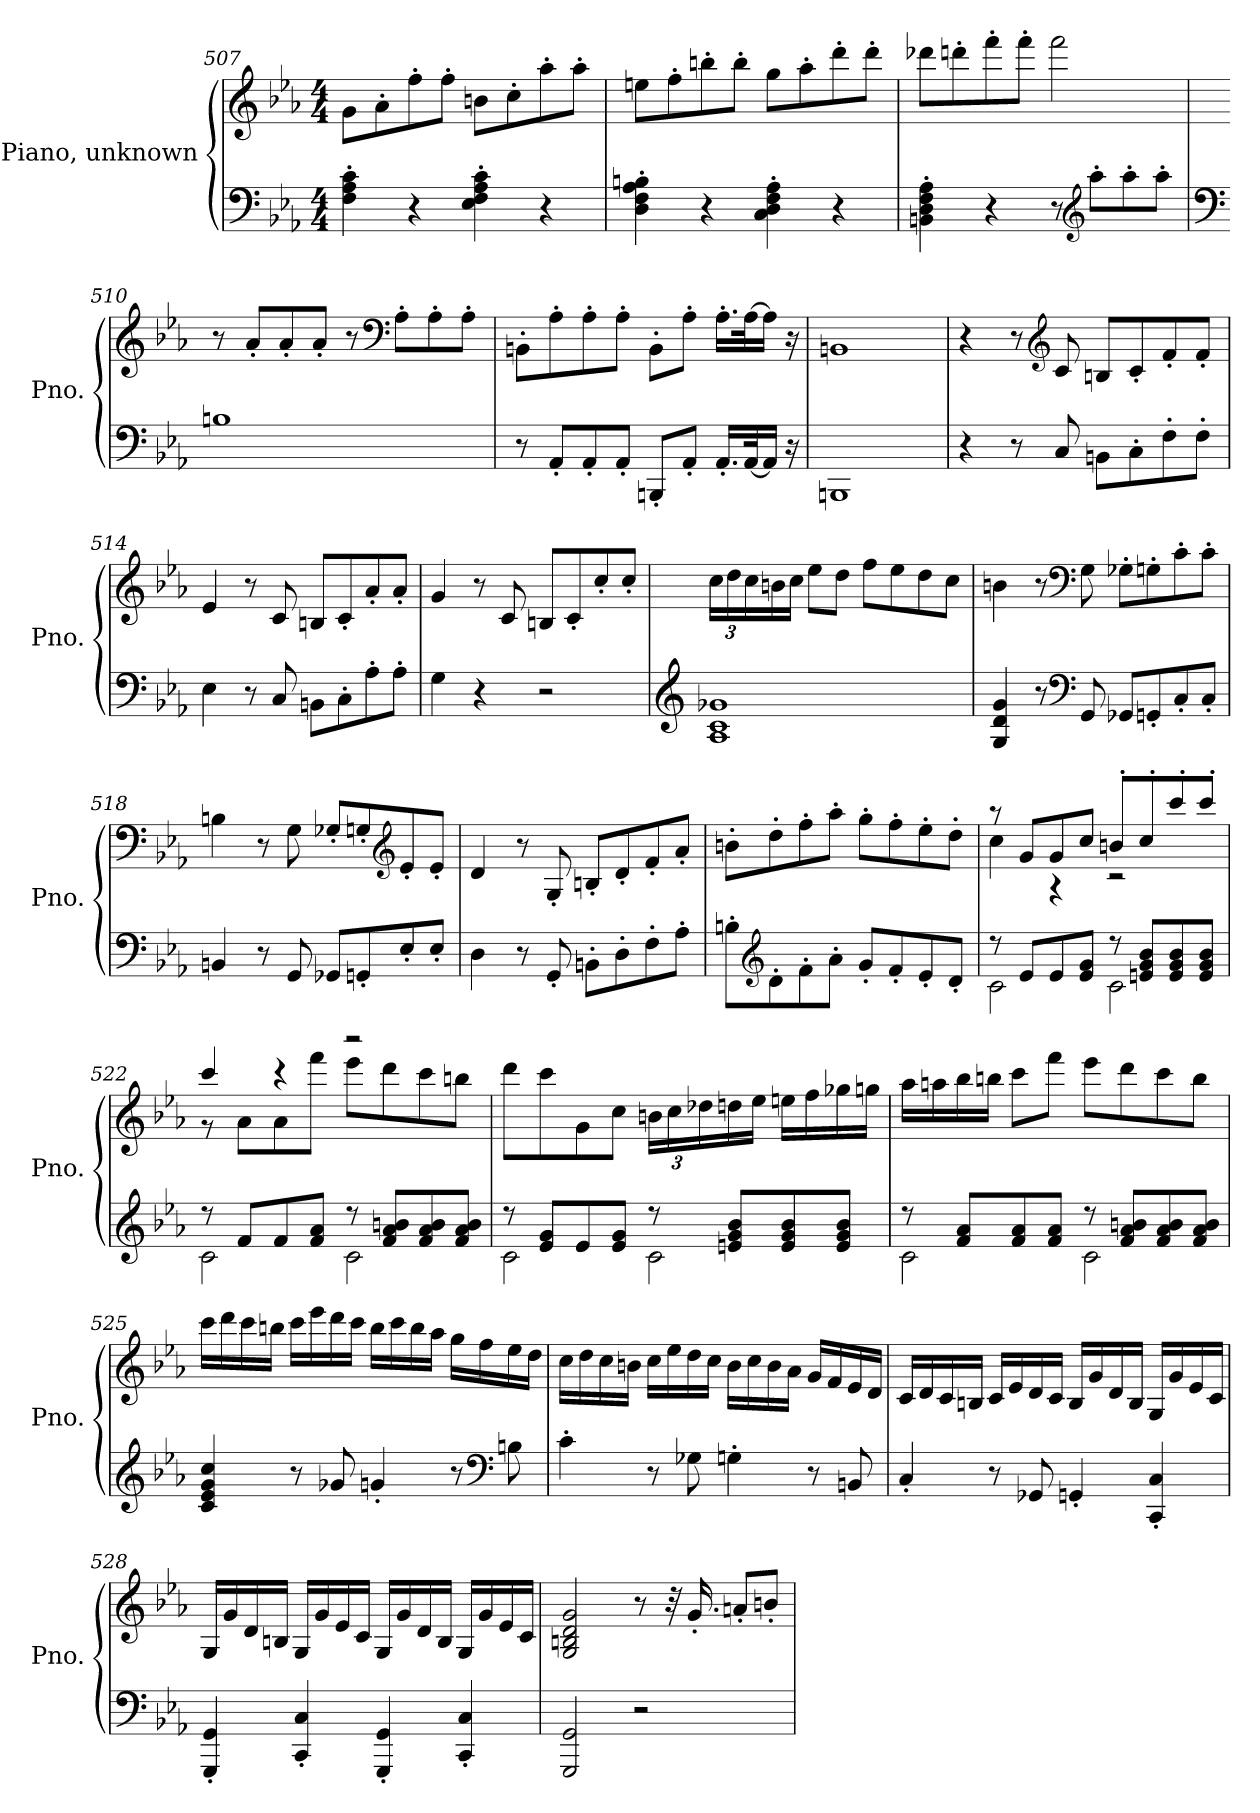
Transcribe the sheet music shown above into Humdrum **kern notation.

**kern	**kern
*part1	*part1
*staff2	*staff1
*I"Piano, unknown	*
*I'Pno.	*
*clefF4	*clefG2
*k[b-e-a-]	*k[b-e-a-]
*M4/4	*M4/4
=507	=507
4F\' 4A-\' 4c\'	8g\L
.	8a-'\
4r	8ff'\
.	8ff'\J
4E-\' 4F\' 4A-\' 4c\'	8bn\L
.	8cc'\
4r	8aa-'\
.	8aa-'\J
=508	=508
4D\' 4F\' 4A-\' 4Bn\'	8een\L
.	8ff'\
4r	8bbn'\
.	8bb'\J
4C\' 4D\' 4F\' 4A-\'	8gg\L
.	8aa-'\
4r	8ddd'\
.	8ddd'\J
=509	=509
4BBn\' 4D\' 4F\' 4A-\'	8ddd-X\L
.	8dddn'\
4r	8fff'\
.	8fff'\J
8r	2fff\
*clefG2	*
8aa-'\L	.
8aa-'\	.
8aa-'\J	.
!!LO:LB:g=z
=510	=510
*clefF4	*
1Bn	8r
.	8a-'/L
.	8a-'/
.	8a-'/J
.	8r
*	*clefF4
.	8A-'\L
.	8A-'\
.	8A-'\J
=511	=511
8r	8BBn'\L
8AA-'/L	8A-'\
8AA-'/	8A-'\
8AA-'/J	8A-'\J
8BBBn'/L	8BB'\L
8AA-'/J	8A-'\J
16.AA-'/LL	16.A-'\LL
[32AA-/K	[32A-\K
16AA-/JJ]	16A-\JJ]
16r	16r
=512	=512
1BBBn	1BBn
=513	=513
4r	4r
8r	8r
*	*clefG2
8C/	8c/
8BBn\L	8Bn/L
8C'\	8c'/
8F'\	8f'/
8F'\J	8f'/J
=514	=514
4E-\	4e-/
8r	8r
8C/	8c/
8BBn\L	8Bn/L
8C'\	8c'/
8A-'\	8a-'/
8A-'\J	8a-'/J
!!LO:LB:g=z
=515	=515
4G\	4g/
4r	8r
.	8c/
2r	8Bn/L
.	8c'/
.	8cc'/
.	8cc'/J
=516	=516
*clefG2	*
*	*Xbrackettup
1A- 1c 1g-X	24cc\LL
.	24dd\
.	24cc\
.	16bn\
.	16cc\JJ
.	8ee-\L
.	8dd\J
.	8ff\L
.	8ee-\
.	8dd\
.	8cc\J
=517	=517
4G/ 4d/ 4g/	4bn\
8r	8r
*clefF4	*clefF4
8GG/	8G\
8GG-X/L	8G-X'\L
8GGn'/	8Gn'\
8C'/	8c'\
8C'/J	8c'\J
!!LO:LB:g=z
=518	=518
4BBn/	4Bn\
8r	8r
8GG/	8G\
8GG-X/L	8G-X'/L
8GGn'/	8Gn'/
*	*clefG2
8E-'/	8e-'/
8E-'/J	8e-'/J
=519	=519
4D\	4d/
8r	8r
8GG'/	8G'/
8BBn'\L	8Bn'/L
8D'\	8d'/
8F'\	8f'/
8A-'\J	8a-'/J
=520	=520
8Bn'\L	8bn'\L
*clefG2	*
8d'\	8dd'\
8f'\	8ff'\
8a-'\J	8aa-'\J
8g'/L	8gg'\L
8f'/	8ff'\
8e-'/	8ee-'\
8d'/J	8dd'\J
=521	=521
*^	*^
8r	2c\	8r	4cc\
8e-/L	.	8g/L	.
8e-/	.	8g/	4r
8e-/ 8g/J	.	8cc/J	.
8r	2c\	8bn'/L	2r
8en/ 8g/ 8b-/L	.	8cc'/	.
8e/ 8g/ 8b-/	.	8ccc'/	.
8e/ 8g/ 8b-/J	.	8ccc'/J	.
!!LO:LB:g=z	!!
=522	=522	=522	=522
8r	2c\	4ccc/	8r
8f/L	.	.	8a-\L
8f/	.	4r	8a-\
8f/ 8a-/J	.	.	8fff\J
8r	2c\	2r	8eee-\L
8f/ 8a-/ 8bn/L	.	.	8ddd\
8f/ 8a-/ 8b/	.	.	8ccc\
8f/ 8a-/ 8b/J	.	.	8bbn\J
*	*	*v	*v
=523	=523	=523
8r	2c\	8ddd\L
8e-/ 8g/L	.	8ccc\
8e-/	.	8g\
8e-/ 8g/J	.	8cc\J
8r	2c\	24bn\LL
.	.	24cc\
.	.	24dd-X\
8en/ 8g/ 8b-/L	.	16ddn\
.	.	16ee-\JJ
8e/ 8g/ 8b-/	.	16een\LL
.	.	16ff\
8e/ 8g/ 8b-/J	.	16gg-X\
.	.	16ggn\JJ
!!LO:LB:g=z
=524	=524	=524
8r	2c\	16aa-\LL
.	.	16aan\
8f/ 8a-/L	.	16bb-\
.	.	16bbn\JJ
8f/ 8a-/	.	8ccc\L
8f/ 8a-/J	.	8fff\J
8r	2c\	8eee-\L
8f/ 8a-/ 8bn/L	.	8ddd\
8f/ 8a-/ 8b/	.	8ccc\
8f/ 8a-/ 8b/J	.	8bb\J
*v	*v	*
=525	=525
4c/ 4e-/ 4g/ 4cc/	16ccc\LL
.	16ddd\
.	16ccc\
.	16bbn\JJ
8r	16ccc\LL
.	16eee-\
8g-X/	16ddd\
.	16ccc\JJ
4gn'/	16bb\LL
.	16ccc\
.	16bb\
.	16aa-\JJ
8r	16gg\LL
.	16ff\
*clefF4	*
8Bn\	16ee-\
.	16dd\JJ
!!LO:PB:g=z
=526	=526
4c'\	16cc\LL
.	16dd\
.	16cc\
.	16bn\JJ
8r	16cc\LL
.	16ee-\
8G-X\	16dd\
.	16cc\JJ
4Gn'\	16b\LL
.	16cc\
.	16b\
.	16a-\JJ
8r	16g/LL
.	16f/
8BBn/	16e-/
.	16d/JJ
=527	=527
4C'/	16c/LL
.	16d/
.	16c/
.	16Bn/JJ
8r	16c/LL
.	16e-/
8GG-X/	16d/
.	16c/JJ
4GGn'/	16B/LL
.	16g/
.	16d/
.	16B/JJ
4CC/' 4C/'	16G/LL
.	16g/
.	16e-/
.	16c/JJ
!!LO:LB:g=z
=528	=528
4GGG/' 4GG/'	16G/LL
.	16g/
.	16d/
.	16Bn/JJ
4CC/' 4C/'	16G/LL
.	16g/
.	16e-/
.	16c/JJ
4GGG/' 4GG/'	16G/LL
.	16g/
.	16d/
.	16B/JJ
4CC/' 4C/'	16G/LL
.	16g/
.	16e-/
.	16c/JJ
=529	=529
2GGG/ 2GG/	2G/ 2Bn/ 2d/ 2g/
2r	8r
.	32r
.	16.g'/
.	8an'/L
.	8bn'/J
=	=
*-	*-
